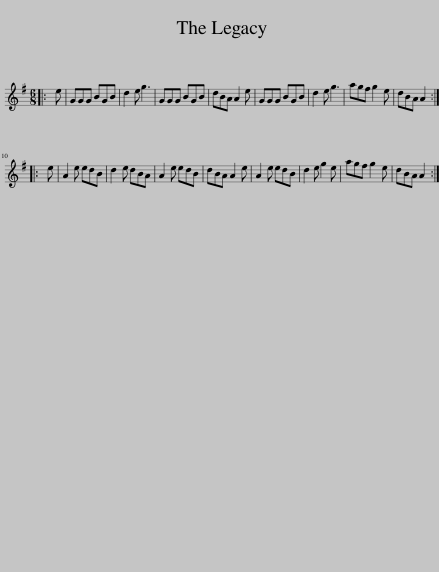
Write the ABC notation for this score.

X:1
L:1/8
M:6/8
I:linebreak $
K:G
V:1 treble
V:1
|: e | GGG BGB | d2 e g3 | GGG BGB | dBA A2 e | %5
 GGG BGB | d2 e g3 | agf g2 e | dBA A2 ::$ e | %10
 A2 e edB | d2 e dBA | A2 e edB | dBA A2 e | A2 e edB | %15
 d2 e g2 e | agf g2 e | dBA A2 :| %18
